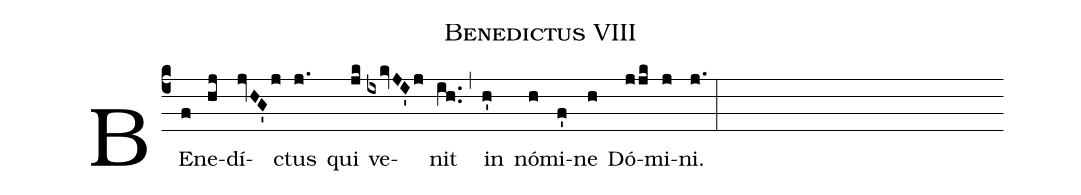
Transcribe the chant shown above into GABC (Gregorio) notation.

name:Benedictus VIII;
%%
(c4) BE(f)ne(hj)dí(jvHG'j)ctus(j.) qui(jk) ve(ixkvJI'j)nit(ih..) (,) in(h') nó(h)mi(f')ne(h) Dó(jjk)mi(j)ni.(j.) (:)
